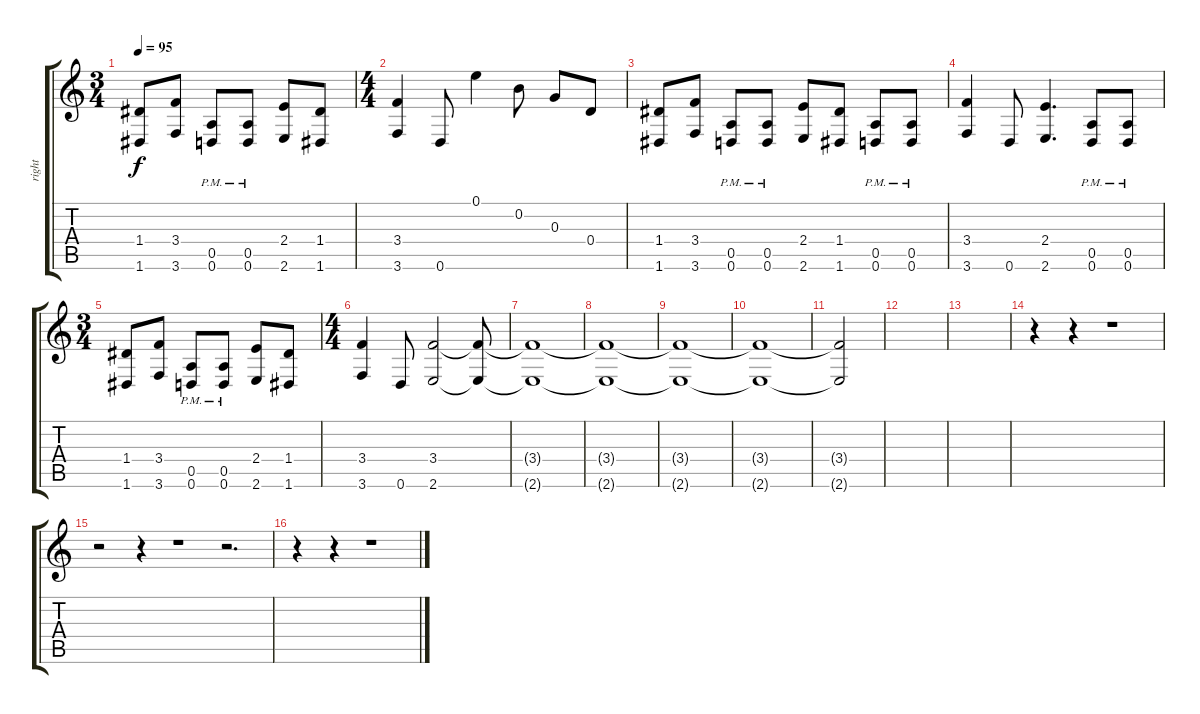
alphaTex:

\track ("right" "right") {instrument distortionguitar}
\staff {score tabs}
\tuning (E4 B3 G3 D3 A2 D2) {hide}
\ts (3 4)
\tempo 95
\clef g2
\ks c
(1.4 1.6).8{dy f} (3.4 3.6).8 (0.5{pm} 0.6{pm}).8 (0.5{pm} 0.6{pm}).8 (2.4 2.6).8 (1.4 1.6).8 |
\ts (4 4)
(3.4 3.6).4 0.6.8 0.1.4 0.2.8 0.3.8 0.4.8 |
(1.4 1.6).8 (3.4 3.6).8 (0.5{pm} 0.6{pm}).8 (0.5{pm} 0.6{pm}).8 (2.4 2.6).8 (1.4 1.6).8 (0.5{pm} 0.6{pm}).8 (0.5{pm} 0.6{pm}).8 |
(3.4 3.6).4 0.6.8 (2.4 2.6).4{d} (0.5{pm} 0.6{pm}).8 (0.5{pm} 0.6{pm}).8 |
\ts (3 4)
(1.4 1.6).8 (3.4 3.6).8 (0.5{pm} 0.6{pm}).8 (0.5{pm} 0.6{pm}).8 (2.4 2.6).8 (1.4 1.6).8 |
\ts (4 4)
(3.4 3.6).4 0.6.8 (3.4 2.6).2 (3.4{t} 2.6{t}).8 |
(3.4{t} 2.6{t}).1 |
(3.4{t} 2.6{t}).1 |
(3.4{t} 2.6{t}).1 |
(3.4{t} 2.6{t}).1 |
(3.4{t} 2.6{t}).2 |
|
|
r.4 r.4 r.1 |
r.2 r.4 r.1 r.2{d} |
r.4 r.4 r.1
